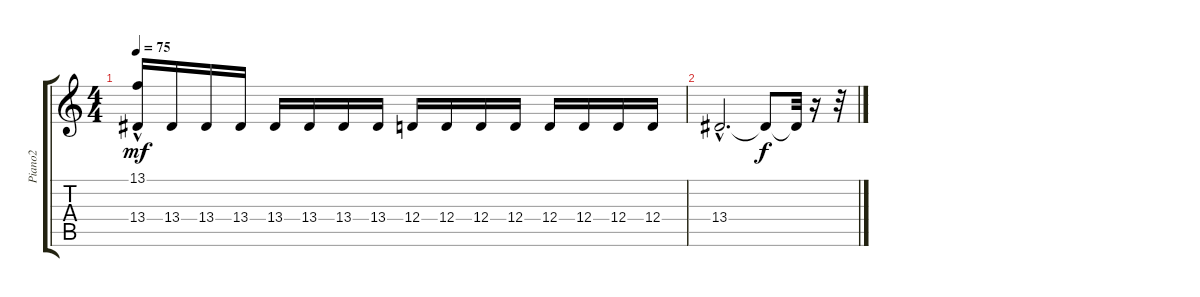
\track ("Piano2" "Piano2") {instrument acousticgrandpiano}
\staff {score tabs}
\tuning (E4 B3 G3 D3 A2 E2) {hide}
\ts (4 4)
\tempo 75
\clef g2
\ks c
(13.1{hac} 13.4).16{dy mf} 13.4.16 13.4.16 13.4.16 13.4.16 13.4.16 13.4.16 13.4.16 12.4.16 12.4.16 12.4.16 12.4.16 12.4.16 12.4.16 12.4.16 12.4.16 |
13.4{hac}.2{d} 13.4{t}.8{dy f} 13.4{t}.32 r.16 r.32
